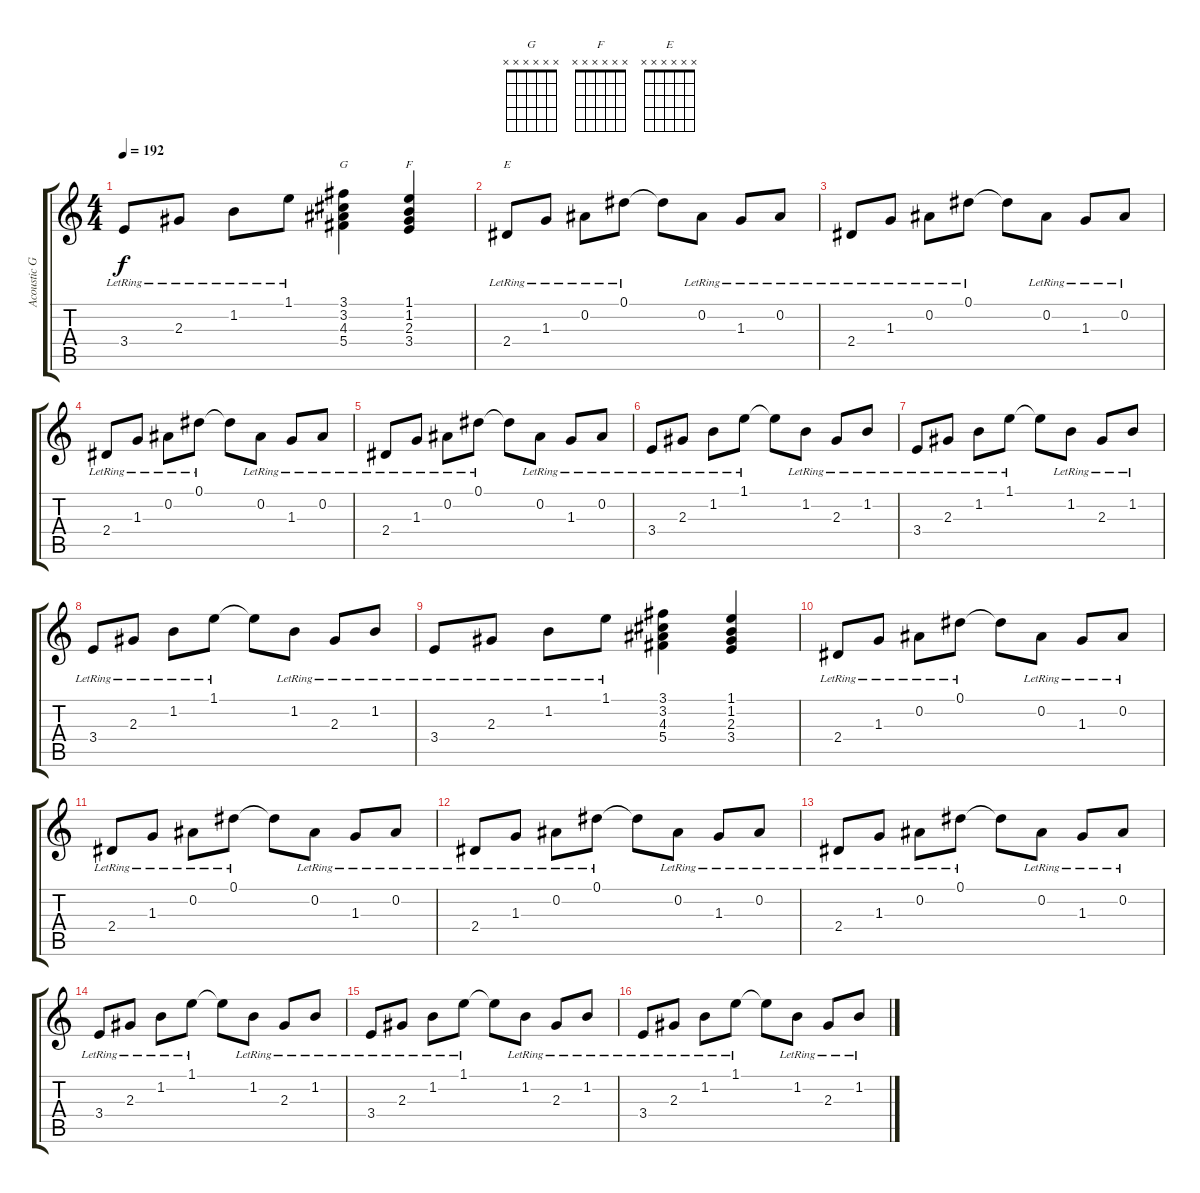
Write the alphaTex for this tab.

\track ("Acoustic Guitar 2 (Slash)" "Acoustic G") {instrument acousticguitarnylon}
\staff {score tabs}
\tuning (Eb4 Bb3 Gb3 Db3 Ab2 Eb2) {hide}
\chord ("G" x x x x x x)
\chord ("F" x x x x x x)
\chord ("E" x x x x x x)
\ts (4 4)
\tempo 192
\clef g2
\ks c
3.4{lr}.8{dy f} 2.3{lr}.8 1.2{lr}.8 1.1{lr}.8 (3.1 3.2 4.3 5.4).4{ch "G"} (1.1 1.2 2.3 3.4).4{ch "F"} |
2.4{lr}.8{ch "E"} 1.3{lr}.8 0.2{lr}.8 0.1{lr}.8 0.1{t}.8 0.2{lr}.8 1.3{lr}.8 0.2{lr}.8 |
2.4{lr}.8 1.3{lr}.8 0.2{lr}.8 0.1{lr}.8 0.1{t}.8 0.2{lr}.8 1.3{lr}.8 0.2{lr}.8 |
2.4{lr}.8 1.3{lr}.8 0.2{lr}.8 0.1{lr}.8 0.1{t}.8 0.2{lr}.8 1.3{lr}.8 0.2{lr}.8 |
2.4{lr}.8 1.3{lr}.8 0.2{lr}.8 0.1{lr}.8 0.1{t}.8 0.2{lr}.8 1.3{lr}.8 0.2{lr}.8 |
3.4{lr}.8 2.3{lr}.8 1.2{lr}.8 1.1{lr}.8 1.1{t}.8 1.2{lr}.8 2.3{lr}.8 1.2{lr}.8 |
3.4{lr}.8 2.3{lr}.8 1.2{lr}.8 1.1{lr}.8 1.1{t}.8 1.2{lr}.8 2.3{lr}.8 1.2{lr}.8 |
3.4{lr}.8 2.3{lr}.8 1.2{lr}.8 1.1{lr}.8 1.1{t}.8 1.2{lr}.8 2.3{lr}.8 1.2{lr}.8 |
3.4{lr}.8 2.3{lr}.8 1.2{lr}.8 1.1{lr}.8 (3.1 3.2 4.3 5.4).4 (1.1 1.2 2.3 3.4).4 |
2.4{lr}.8 1.3{lr}.8 0.2{lr}.8 0.1{lr}.8 0.1{t}.8 0.2{lr}.8 1.3{lr}.8 0.2{lr}.8 |
2.4{lr}.8 1.3{lr}.8 0.2{lr}.8 0.1{lr}.8 0.1{t}.8 0.2{lr}.8 1.3{lr}.8 0.2{lr}.8 |
2.4{lr}.8 1.3{lr}.8 0.2{lr}.8 0.1{lr}.8 0.1{t}.8 0.2{lr}.8 1.3{lr}.8 0.2{lr}.8 |
2.4{lr}.8 1.3{lr}.8 0.2{lr}.8 0.1{lr}.8 0.1{t}.8 0.2{lr}.8 1.3{lr}.8 0.2{lr}.8 |
3.4{lr}.8 2.3{lr}.8 1.2{lr}.8 1.1{lr}.8 1.1{t}.8 1.2{lr}.8 2.3{lr}.8 1.2{lr}.8 |
3.4{lr}.8 2.3{lr}.8 1.2{lr}.8 1.1{lr}.8 1.1{t}.8 1.2{lr}.8 2.3{lr}.8 1.2{lr}.8 |
3.4{lr}.8 2.3{lr}.8 1.2{lr}.8 1.1{lr}.8 1.1{t}.8 1.2{lr}.8 2.3{lr}.8 1.2{lr}.8
